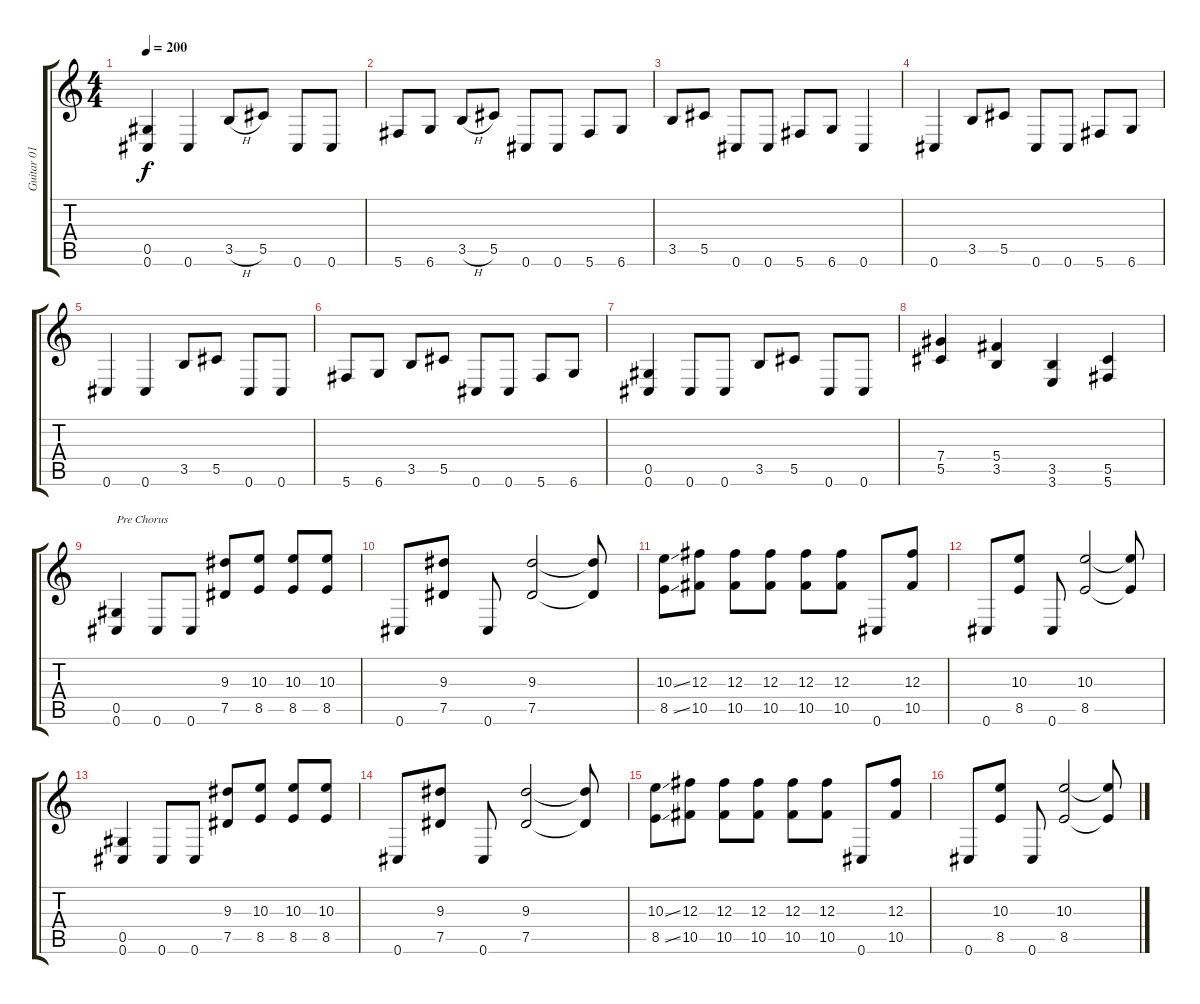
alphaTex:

\track ("Guitar 01" "Guitar 01") {instrument distortionguitar}
\staff {score tabs}
\tuning (Eb4 Bb3 Gb3 Db3 Ab2 Db2) {hide}
\ts (4 4)
\tempo 200
\clef g2
\ks c
(0.5 0.6).4{dy f} 0.6.4 3.5{h}.8 5.5.8 0.6.8 0.6.8 |
5.6.8 6.6.8 3.5{h}.8 5.5.8 0.6.8 0.6.8 5.6.8 6.6.8 |
3.5.8 5.5.8 0.6.8 0.6.8 5.6.8 6.6.8 0.6.4 |
0.6.4 3.5.8 5.5.8 0.6.8 0.6.8 5.6.8 6.6.8 |
0.6.4 0.6.4 3.5.8 5.5.8 0.6.8 0.6.8 |
5.6.8 6.6.8 3.5.8 5.5.8 0.6.8 0.6.8 5.6.8 6.6.8 |
(0.5 0.6).4 0.6.8 0.6.8 3.5.8 5.5.8 0.6.8 0.6.8 |
(7.4 5.5).4 (5.4 3.5).4 (3.5 3.6).4 (5.5 5.6).4 |
(0.5 0.6).4{txt "Pre Chorus"} 0.6.8 0.6.8 (9.3 7.5).8 (10.3 8.5).8 (10.3 8.5).8 (10.3 8.5).8 |
0.6.8 (9.3 7.5).8 0.6.8 (9.3 7.5).2 (9.3{t} 7.5{t}).8 |
(10.3{ss} 8.5{ss}).8 (12.3 10.5).8 (12.3 10.5).8 (12.3 10.5).8 (12.3 10.5).8 (12.3 10.5).8 0.6.8 (12.3 10.5).8 |
0.6.8 (10.3 8.5).8 0.6.8 (10.3 8.5).2 (10.3{t} 8.5{t}).8 |
(0.5 0.6).4 0.6.8 0.6.8 (9.3 7.5).8 (10.3 8.5).8 (10.3 8.5).8 (10.3 8.5).8 |
0.6.8 (9.3 7.5).8 0.6.8 (9.3 7.5).2 (9.3{t} 7.5{t}).8 |
(10.3{ss} 8.5{ss}).8 (12.3 10.5).8 (12.3 10.5).8 (12.3 10.5).8 (12.3 10.5).8 (12.3 10.5).8 0.6.8 (12.3 10.5).8 |
0.6.8 (10.3 8.5).8 0.6.8 (10.3 8.5).2 (10.3{t} 8.5{t}).8
